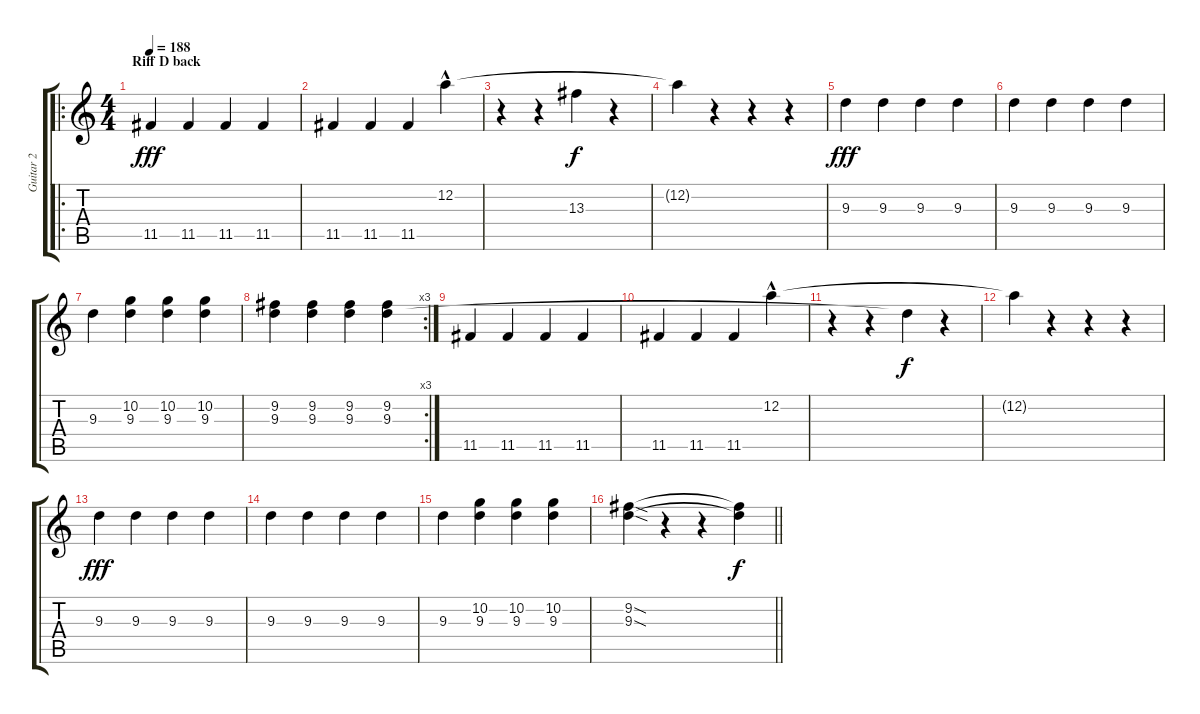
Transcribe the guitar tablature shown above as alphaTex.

\track ("Guitar 2" "Guitar 2") {instrument overdrivenguitar}
\staff {score tabs}
\tuning (D4 A3 F3 C3 G2 D2) {hide}
\ro
\ts (4 4)
\section ("" "Riff D back")
\tempo 188
\clef g2
\ks c
11.5.4{dy fff volume 7} 11.5.4 11.5.4 11.5.4 |
11.5.4 11.5.4 11.5.4 12.2{hac}.4 |
r.4 r.4 13.3{t}.4{dy f} r.4 |
12.2{t}.4 r.4 r.4 r.4 |
9.3.4{dy fff} 9.3.4 9.3.4 9.3.4 |
9.3.4 9.3.4 9.3.4 9.3.4 |
9.3.4 (10.2 9.3).4 (10.2 9.3).4 (10.2 9.3).4 |
\rc 3
(9.2 9.3).4 (9.2 9.3).4 (9.2 9.3).4 (9.2 9.3).4 |
11.5.4{volume 7} 11.5.4 11.5.4 11.5.4 |
11.5.4 11.5.4 11.5.4 12.2{hac}.4 |
r.4 r.4 9.3{t}.4{dy f} r.4 |
12.2{t}.4 r.4 r.4 r.4 |
9.3.4{dy fff} 9.3.4 9.3.4 9.3.4 |
9.3.4 9.3.4 9.3.4 9.3.4 |
9.3.4 (10.2 9.3).4 (10.2 9.3).4 (10.2 9.3).4 |
\barLineRight lightlight
(9.2{sod} 9.3{sod}).4 r.4 r.4 (9.2{t} 9.3{t}).4{dy f}
